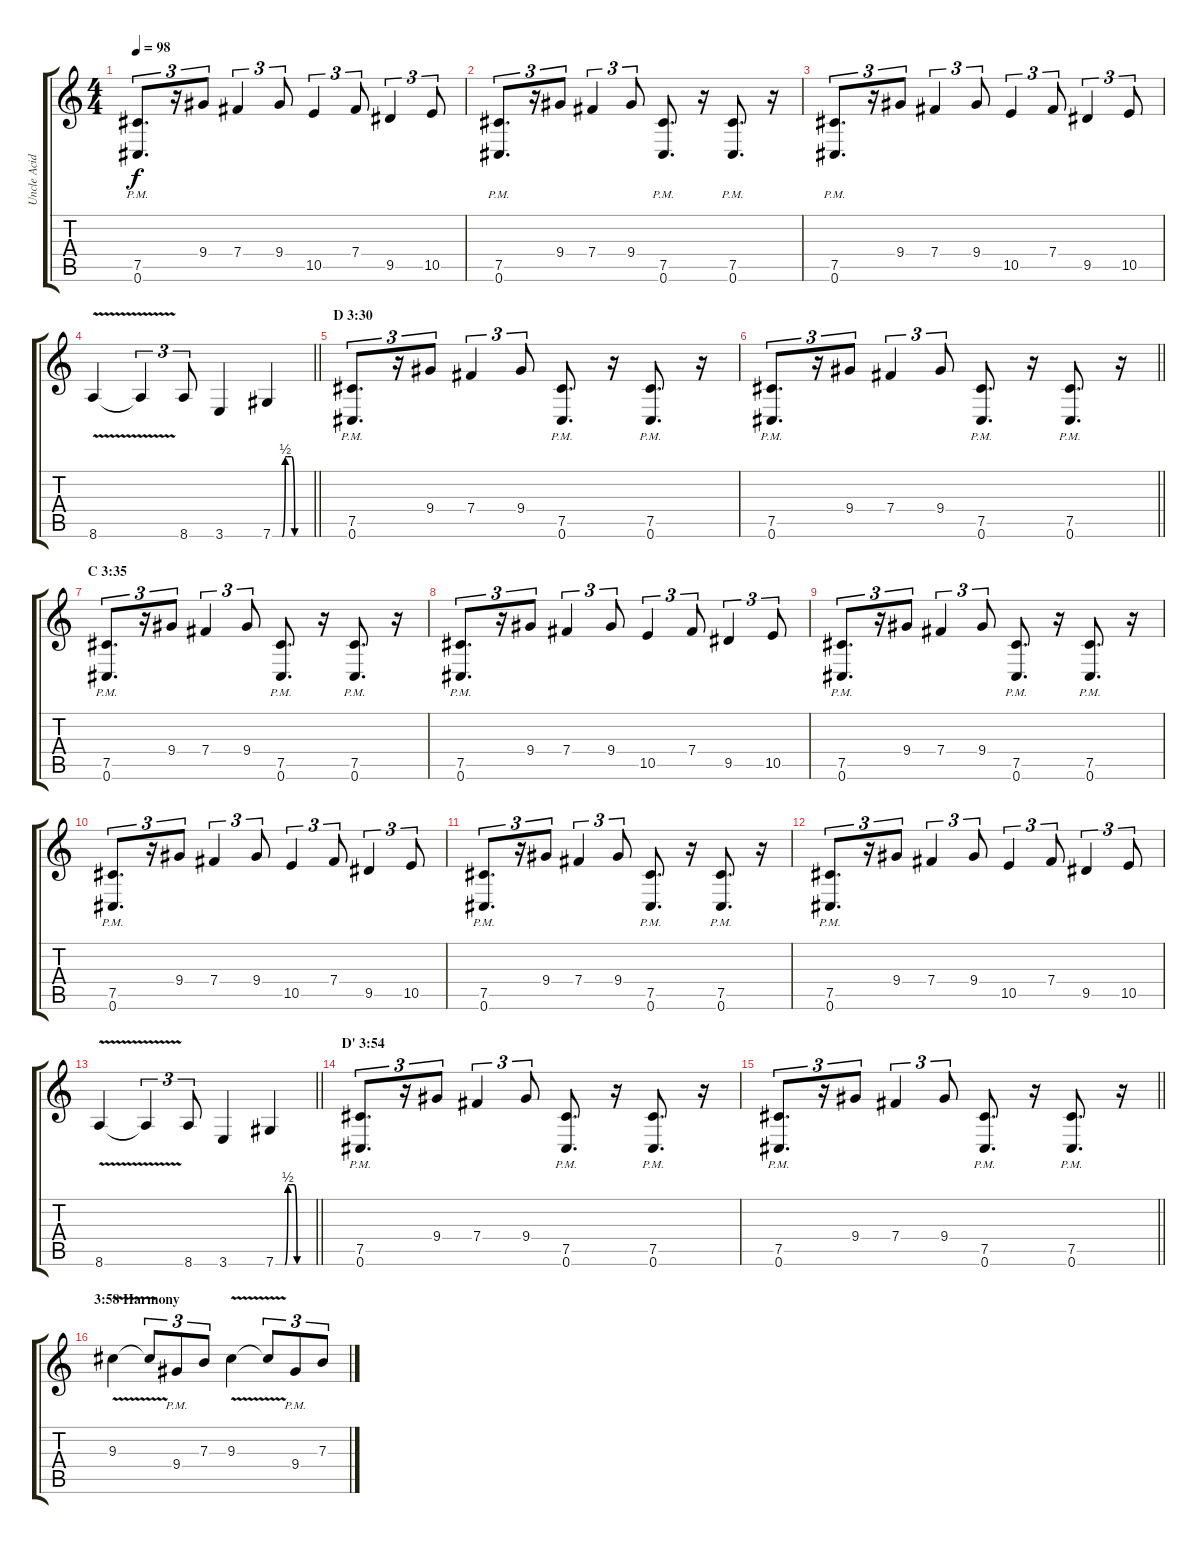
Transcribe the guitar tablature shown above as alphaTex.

\track ("Uncle Acid (rhythm guitar) - right" "Uncle Acid") {instrument overdrivenguitar}
\staff {score tabs}
\tuning (Db4 Ab3 E3 B2 Gb2 Db2) {hide}
\ts (4 4)
\tempo 98
\clef g2
\ks c
(7.5{pm} 0.6{pm}).8{d tu (3 2) dy f} r.16{tu (3 2)} 9.4.8{tu (3 2)} 7.4.4{tu (3 2)} 9.4.8{tu (3 2)} 10.5.4{tu (3 2)} 7.4.8{tu (3 2)} 9.5.4{tu (3 2)} 10.5.8{tu (3 2)} |
(7.5{pm} 0.6{pm}).8{d tu (3 2)} r.16{tu (3 2)} 9.4.8{tu (3 2)} 7.4.4{tu (3 2)} 9.4.8{tu (3 2)} (7.5{pm} 0.6{pm}).8{d} r.16 (7.5{pm} 0.6{pm}).8{d} r.16 |
(7.5{pm} 0.6{pm}).8{d tu (3 2)} r.16{tu (3 2)} 9.4.8{tu (3 2)} 7.4.4{tu (3 2)} 9.4.8{tu (3 2)} 10.5.4{tu (3 2)} 7.4.8{tu (3 2)} 9.5.4{tu (3 2)} 10.5.8{tu (3 2)} |
\barLineRight lightlight
8.6{v}.4 8.6{t}.4{tu (3 2)} 8.6.8{tu (3 2)} 3.6.4 7.6{be (custom 0 0 10 0 15 0 20 2 24 2 30 2 35 0 60 0)}.4 |
\section ("" "D 3:30")
(7.5{pm} 0.6{pm}).8{d tu (3 2)} r.16{tu (3 2)} 9.4.8{tu (3 2)} 7.4.4{tu (3 2)} 9.4.8{tu (3 2)} (7.5{pm} 0.6{pm}).8{d} r.16 (7.5{pm} 0.6{pm}).8{d} r.16 |
\barLineRight lightlight
(7.5{pm} 0.6{pm}).8{d tu (3 2)} r.16{tu (3 2)} 9.4.8{tu (3 2)} 7.4.4{tu (3 2)} 9.4.8{tu (3 2)} (7.5{pm} 0.6{pm}).8{d} r.16 (7.5{pm} 0.6{pm}).8{d} r.16 |
\section ("" "C 3:35")
(7.5{pm} 0.6{pm}).8{d tu (3 2)} r.16{tu (3 2)} 9.4.8{tu (3 2)} 7.4.4{tu (3 2)} 9.4.8{tu (3 2)} (7.5{pm} 0.6{pm}).8{d} r.16 (7.5{pm} 0.6{pm}).8{d} r.16 |
(7.5{pm} 0.6{pm}).8{d tu (3 2)} r.16{tu (3 2)} 9.4.8{tu (3 2)} 7.4.4{tu (3 2)} 9.4.8{tu (3 2)} 10.5.4{tu (3 2)} 7.4.8{tu (3 2)} 9.5.4{tu (3 2)} 10.5.8{tu (3 2)} |
(7.5{pm} 0.6{pm}).8{d tu (3 2)} r.16{tu (3 2)} 9.4.8{tu (3 2)} 7.4.4{tu (3 2)} 9.4.8{tu (3 2)} (7.5{pm} 0.6{pm}).8{d} r.16 (7.5{pm} 0.6{pm}).8{d} r.16 |
(7.5{pm} 0.6{pm}).8{d tu (3 2)} r.16{tu (3 2)} 9.4.8{tu (3 2)} 7.4.4{tu (3 2)} 9.4.8{tu (3 2)} 10.5.4{tu (3 2)} 7.4.8{tu (3 2)} 9.5.4{tu (3 2)} 10.5.8{tu (3 2)} |
(7.5{pm} 0.6{pm}).8{d tu (3 2)} r.16{tu (3 2)} 9.4.8{tu (3 2)} 7.4.4{tu (3 2)} 9.4.8{tu (3 2)} (7.5{pm} 0.6{pm}).8{d} r.16 (7.5{pm} 0.6{pm}).8{d} r.16 |
(7.5{pm} 0.6{pm}).8{d tu (3 2)} r.16{tu (3 2)} 9.4.8{tu (3 2)} 7.4.4{tu (3 2)} 9.4.8{tu (3 2)} 10.5.4{tu (3 2)} 7.4.8{tu (3 2)} 9.5.4{tu (3 2)} 10.5.8{tu (3 2)} |
\barLineRight lightlight
8.6{v}.4 8.6{t}.4{tu (3 2)} 8.6.8{tu (3 2)} 3.6.4 7.6{be (custom 0 0 10 0 15 0 20 2 24 2 30 2 35 0 60 0)}.4 |
\section ("" "D' 3:54")
(7.5{pm} 0.6{pm}).8{d tu (3 2)} r.16{tu (3 2)} 9.4.8{tu (3 2)} 7.4.4{tu (3 2)} 9.4.8{tu (3 2)} (7.5{pm} 0.6{pm}).8{d} r.16 (7.5{pm} 0.6{pm}).8{d} r.16 |
\barLineRight lightlight
(7.5{pm} 0.6{pm}).8{d tu (3 2)} r.16{tu (3 2)} 9.4.8{tu (3 2)} 7.4.4{tu (3 2)} 9.4.8{tu (3 2)} (7.5{pm} 0.6{pm}).8{d} r.16 (7.5{pm} 0.6{pm}).8{d} r.16 |
\section ("" "3:58 Harmony")
9.3{v}.4 9.3{t}.8{tu (3 2)} 9.4{pm}.8{tu (3 2)} 7.3.8{tu (3 2)} 9.3{v}.4 9.3{t}.8{tu (3 2)} 9.4{pm}.8{tu (3 2)} 7.3.8{tu (3 2)}
